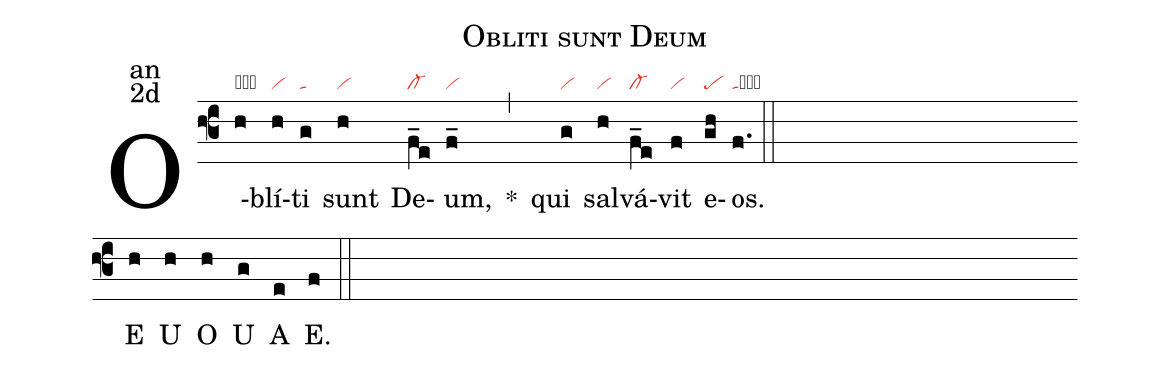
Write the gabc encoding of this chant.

name:Obliti sunt Deum;
office-part:an;
mode:2d;
nabc-lines:1;
%%
(f3) O(h|obvi)blí(h|vi)ti(g|ta) sunt(h|vi) De(f_e|cl-)um,(f_|vi) <sp>*</sp>(,) qui(g|vi) sal(h|vi)vá(f_e|cl-)vit(f|vi) e(gh|pe)os.(f.|tacb) (::Z-) <eu>E(h) U(h) O(h) U(g) A(e) E.(f) </eu>(::)
